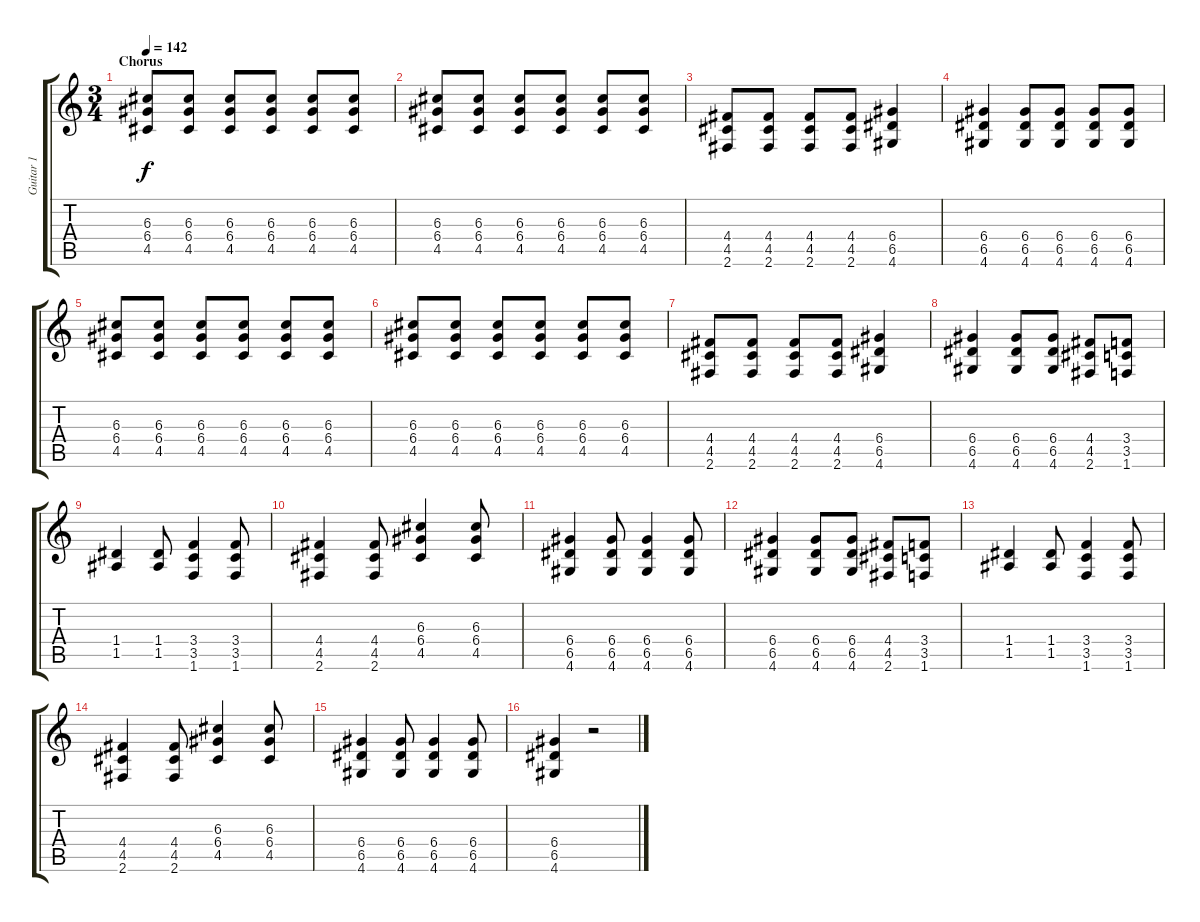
\track ("Guitar 1" "Guitar 1") {instrument distortionguitar}
\staff {score tabs}
\tuning (E4 B3 G3 D3 A2 E2) {hide}
\ts (3 4)
\section ("" "Chorus")
\tempo 142
\clef g2
\ks c
(6.3 6.4 4.5).8{dy f} (6.3 6.4 4.5).8 (6.3 6.4 4.5).8 (6.3 6.4 4.5).8 (6.3 6.4 4.5).8 (6.3 6.4 4.5).8 |
(6.3 6.4 4.5).8 (6.3 6.4 4.5).8 (6.3 6.4 4.5).8 (6.3 6.4 4.5).8 (6.3 6.4 4.5).8 (6.3 6.4 4.5).8 |
(4.4 4.5 2.6).8 (4.4 4.5 2.6).8 (4.4 4.5 2.6).8 (4.4 4.5 2.6).8 (6.4 6.5 4.6).4 |
(6.4 6.5 4.6).4 (6.4 6.5 4.6).8 (6.4 6.5 4.6).8 (6.4 6.5 4.6).8 (6.4 6.5 4.6).8 |
(6.3 6.4 4.5).8 (6.3 6.4 4.5).8 (6.3 6.4 4.5).8 (6.3 6.4 4.5).8 (6.3 6.4 4.5).8 (6.3 6.4 4.5).8 |
(6.3 6.4 4.5).8 (6.3 6.4 4.5).8 (6.3 6.4 4.5).8 (6.3 6.4 4.5).8 (6.3 6.4 4.5).8 (6.3 6.4 4.5).8 |
(4.4 4.5 2.6).8 (4.4 4.5 2.6).8 (4.4 4.5 2.6).8 (4.4 4.5 2.6).8 (6.4 6.5 4.6).4 |
(6.4 6.5 4.6).4 (6.4 6.5 4.6).8 (6.4 6.5 4.6).8 (4.4 4.5 2.6).8 (3.4 3.5 1.6).8 |
(1.4 1.5).4 (1.4 1.5).8 (3.4 3.5 1.6).4 (3.4 3.5 1.6).8 |
(4.4 4.5 2.6).4 (4.4 4.5 2.6).8 (6.3 6.4 4.5).4 (6.3 6.4 4.5).8 |
(6.4 6.5 4.6).4 (6.4 6.5 4.6).8 (6.4 6.5 4.6).4 (6.4 6.5 4.6).8 |
(6.4 6.5 4.6).4 (6.4 6.5 4.6).8 (6.4 6.5 4.6).8 (4.4 4.5 2.6).8 (3.4 3.5 1.6).8 |
(1.4 1.5).4 (1.4 1.5).8 (3.4 3.5 1.6).4 (3.4 3.5 1.6).8 |
(4.4 4.5 2.6).4 (4.4 4.5 2.6).8 (6.3 6.4 4.5).4 (6.3 6.4 4.5).8 |
(6.4 6.5 4.6).4 (6.4 6.5 4.6).8 (6.4 6.5 4.6).4 (6.4 6.5 4.6).8 |
(6.4 6.5 4.6).4 r.2
